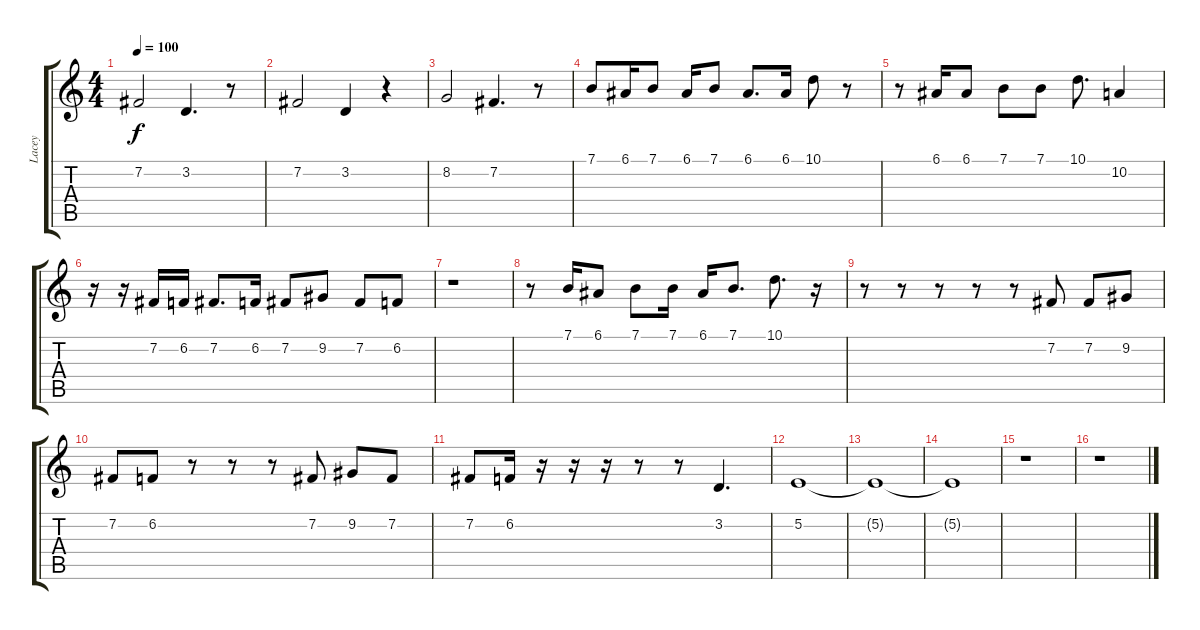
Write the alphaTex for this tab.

\track ("Lacey" "Lacey") {instrument clarinet}
\staff {score tabs}
\tuning (E4 B3 G3 D3 A2 E2) {hide}
\ts (4 4)
\tempo 100
\clef g2
\ks c
7.2.2{dy f} 3.2.4{d} r.8 |
7.2.2 3.2.4 r.4 |
8.2.2 7.2.4{d} r.8 |
7.1.8 6.1.16 7.1.8 6.1.16 7.1.8 6.1.8{d} 6.1.16 10.1.8 r.8 |
r.8 6.1.16 6.1.8 7.1.8 7.1.8 10.1.8{d} 10.2.4 |
r.16 r.16 7.2.16 6.2.16 7.2.8{d} 6.2.16 7.2.8 9.2.8 7.2.8 6.2.8 |
r.1 |
r.8 7.1.16 6.1.8 7.1.8 7.1.16 6.1.16 7.1.8{d} 10.1.8{d} r.16 |
r.8 r.8 r.8 r.8 r.8 7.2.8 7.2.8 9.2.8 |
7.2.8 6.2.8 r.8 r.8 r.8 7.2.8 9.2.8 7.2.8 |
7.2.8 6.2.16 r.16 r.16 r.16 r.8 r.8 3.2.4{d} |
5.2.1 |
5.2{t}.1 |
5.2{t}.1 |
r.1 |
r.1
